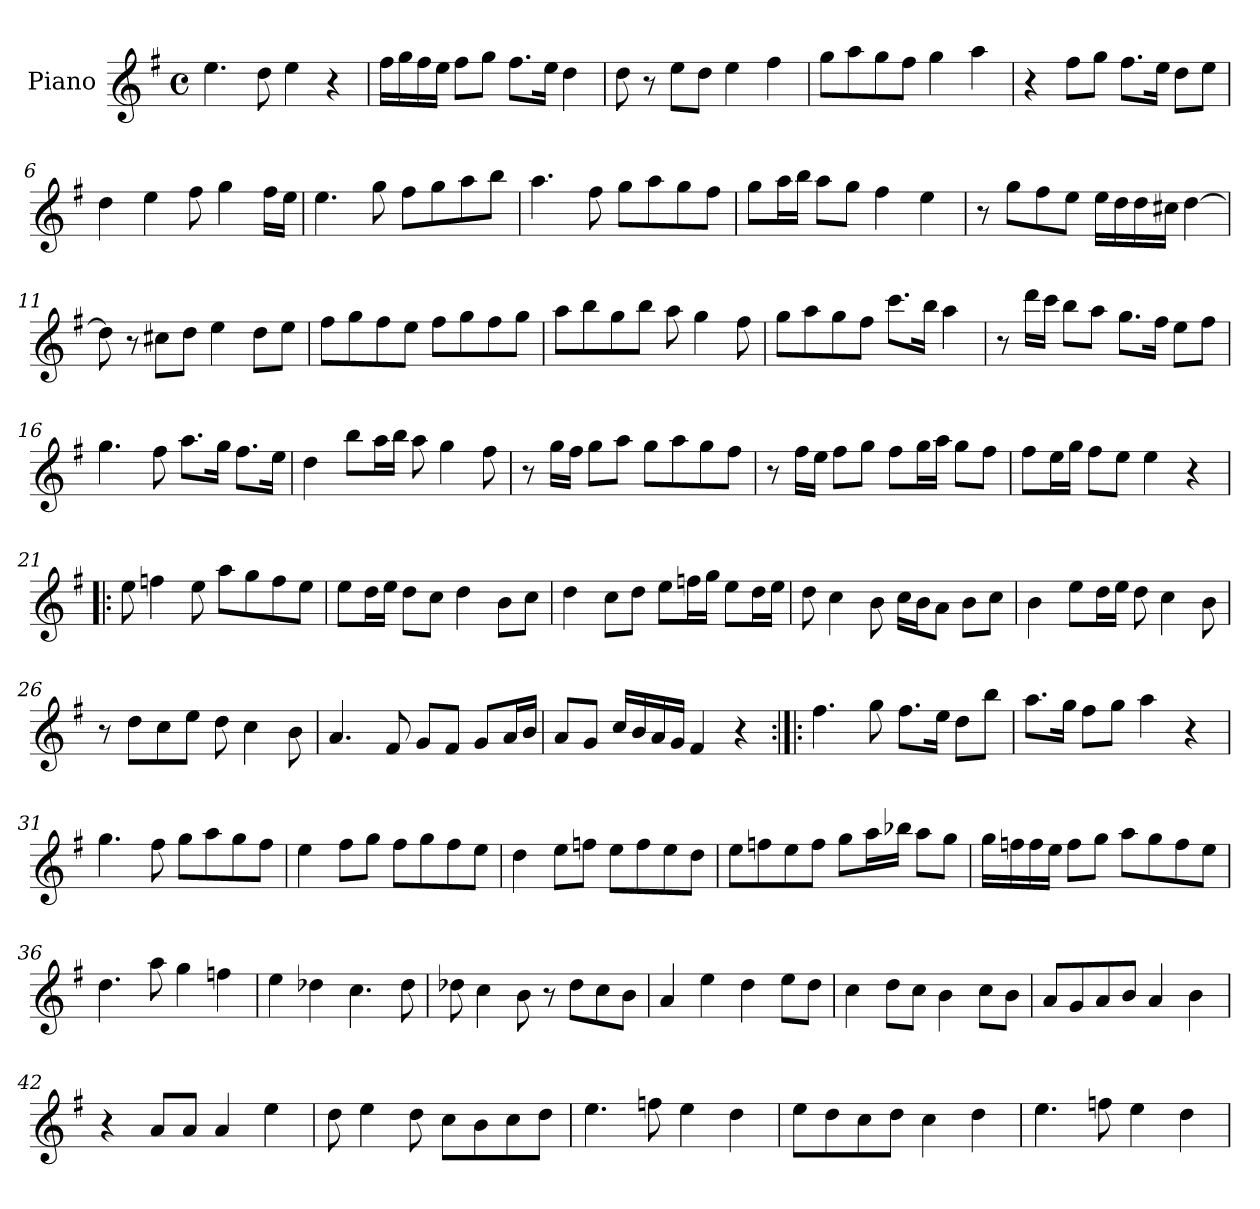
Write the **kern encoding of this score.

**kern
*part1
*staff1
*I"Piano
*I'Pno.
*clefG2
*k[f#]
*M4/4
*met(c)
=1
4.ee\
8dd\
4ee\
4r
=2
16ff#\LL
16gg\
16ff#\
16ee\JJ
8ff#\L
8gg\J
8.ff#\L
16ee\Jk
4dd\
=3
8dd\
8r
8ee\L
8dd\J
4ee\
4ff#\
=4
8gg\L
8aa\
8gg\
8ff#\J
4gg\
4aa\
=5
4r
8ff#\L
8gg\J
8.ff#\L
16ee\Jk
8dd\L
8ee\J
!!LO:LB:g=z
=6
4dd\
4ee\
8ff#\
4gg\
16ff#\LL
16ee\JJ
=7
4.ee\
8gg\
8ff#\L
8gg\
8aa\
8bb\J
=8
4.aa\
8ff#\
8gg\L
8aa\
8gg\
8ff#\J
=9
8gg\L
16aa\L
16bb\JJ
8aa\L
8gg\J
4ff#\
4ee\
=10
8r
8gg\L
8ff#\
8ee\J
16ee\LL
16dd\
16dd\
16cc#X\JJ
[4dd\
!!LO:LB:g=z
=11
8dd\]
8r
8cc#X\L
8dd\J
4ee\
8dd\L
8ee\J
=12
8ff#\L
8gg\
8ff#\
8ee\J
8ff#\L
8gg\
8ff#\
8gg\J
=13
8aa\L
8bb\
8gg\
8bb\J
8aa\
4gg\
8ff#\
=14
8gg\L
8aa\
8gg\
8ff#\J
8.ccc\L
16bb\Jk
4aa\
=15
8r
16ddd\LL
16ccc\JJ
8bb\L
8aa\J
8.gg\L
16ff#\Jk
8ee\L
8ff#\J
!!LO:LB:g=z
=16
4.gg\
8ff#\
8.aa\L
16gg\Jk
8.ff#\L
16ee\Jk
=17
4dd\
8bb\L
16aa\L
16bb\JJ
8aa\
4gg\
8ff#\
=18
8r
16gg\LL
16ff#\JJ
8gg\L
8aa\J
8gg\L
8aa\
8gg\
8ff#\J
=19
8r
16ff#\LL
16ee\JJ
8ff#\L
8gg\J
8ff#\L
16gg\L
16aa\JJ
8gg\L
8ff#\J
=20
8ff#\L
16ee\L
16gg\JJ
8ff#\L
8ee\J
4ee\
4r
!!LO:LB:g=z
=21!|:
8ee\
4ffn\
8ee\
8aa\L
8gg\
8ff\
8ee\J
=22
8ee\L
16dd\L
16ee\JJ
8dd\L
8cc\J
4dd\
8b\L
8cc\J
=23
4dd\
8cc\L
8dd\J
8ee\L
16ffn\L
16gg\JJ
8ee\L
16dd\L
16ee\JJ
=24
8dd\
4cc\
8b\
16cc\LL
16b\J
8a\J
8b\L
8cc\J
=25
4b\
8ee\L
16dd\L
16ee\JJ
8dd\
4cc\
8b\
!!LO:LB:g=z
=26
8r
8dd\L
8cc\
8ee\J
8dd\
4cc\
8b\
=27
4.a/
8f#/
8g/L
8f#/J
8g/L
16a/L
16b/JJ
=28
8a/L
8g/J
16cc/LL
16b/
16a/
16g/JJ
4f#/
4r
=29:|!|:
4.ff#\
8gg\
8.ff#\L
16ee\Jk
8dd\L
8bb\J
=30
8.aa\L
16gg\Jk
8ff#\L
8gg\J
4aa\
4r
!!LO:LB:g=z
=31
4.gg\
8ff#\
8gg\L
8aa\
8gg\
8ff#\J
=32
4ee\
8ff#\L
8gg\J
8ff#\L
8gg\
8ff#\
8ee\J
=33
4dd\
8ee\L
8ffn\J
8ee\L
8ff\
8ee\
8dd\J
=34
8ee\L
8ffn\
8ee\
8ff\J
8gg\L
16aa\L
16bb-X\JJ
8aa\L
8gg\J
=35
16gg\LL
16ffn\
16ff\
16ee\JJ
8ff\L
8gg\J
8aa\L
8gg\
8ff\
8ee\J
!!LO:LB:g=z
=36
4.dd\
8aa\
4gg\
4ffn\
=37
4ee\
4dd-X\
4.cc\
8dd-\
=38
8dd-X\
4cc\
8b\
8r
8dd-\L
8cc\
8b\J
=39
4a/
4ee\
4dd\
8ee\L
8dd\J
=40
4cc\
8dd\L
8cc\J
4b\
8cc\L
8b\J
=41
8a/L
8g/
8a/
8b/J
4a/
4b\
=42
4r
8a/L
8a/J
4a/
4ee\
!!LO:LB:g=z
=43
8dd\
4ee\
8dd\
8cc\L
8b\
8cc\
8dd\J
=44
4.ee\
8ffn\
4ee\
4dd\
=45
8ee\L
8dd\
8cc\
8dd\J
4cc\
4dd\
=46
4.ee\
8ffn\
4ee\
4dd\
=
*-
